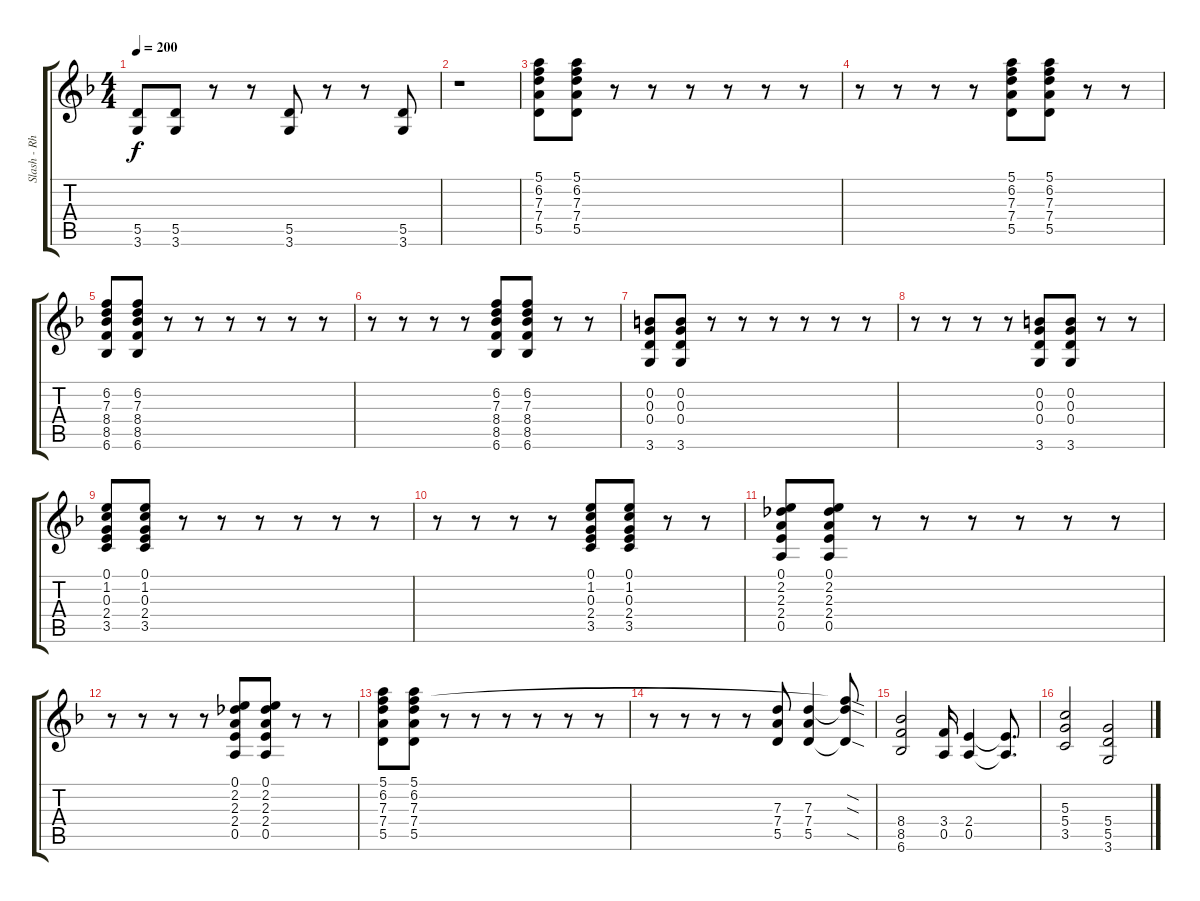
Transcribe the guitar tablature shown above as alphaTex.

\track ("Slash - Rhythm Guitar" "Slash - Rh") {instrument distortionguitar}
\staff {score tabs}
\tuning (E4 B3 G3 D3 A2 E2) {hide}
\ts (4 4)
\tempo 200
\clef g2
\ks dminor
(5.5 3.6).8{dy f} (5.5 3.6).8 r.8 r.8 (5.5 3.6).8 r.8 r.8 (5.5 3.6).8 |
r.1 |
(5.1 6.2 7.3 7.4 5.5).8 (5.1 6.2 7.3 7.4 5.5).8 r.8 r.8 r.8 r.8 r.8 r.8 |
r.8 r.8 r.8 r.8 (5.1 6.2 7.3 7.4 5.5).8 (5.1 6.2 7.3 7.4 5.5).8 r.8 r.8 |
(6.2 7.3 8.4 8.5 6.6).8 (6.2 7.3 8.4 8.5 6.6).8 r.8 r.8 r.8 r.8 r.8 r.8 |
r.8 r.8 r.8 r.8 (6.2 7.3 8.4 8.5 6.6).8 (6.2 7.3 8.4 8.5 6.6).8 r.8 r.8 |
(0.2 0.3 0.4 3.6).8 (0.2 0.3 0.4 3.6).8 r.8 r.8 r.8 r.8 r.8 r.8 |
r.8 r.8 r.8 r.8 (0.2 0.3 0.4 3.6).8 (0.2 0.3 0.4 3.6).8 r.8 r.8 |
(0.1 1.2 0.3 2.4 3.5).8 (0.1 1.2 0.3 2.4 3.5).8 r.8 r.8 r.8 r.8 r.8 r.8 |
r.8 r.8 r.8 r.8 (0.1 1.2 0.3 2.4 3.5).8 (0.1 1.2 0.3 2.4 3.5).8 r.8 r.8 |
(0.1 2.2 2.3 2.4 0.5).8 (0.1 2.2 2.3 2.4 0.5).8 r.8 r.8 r.8 r.8 r.8 r.8 |
r.8 r.8 r.8 r.8 (0.1 2.2 2.3 2.4 0.5).8 (0.1 2.2 2.3 2.4 0.5).8 r.8 r.8 |
(5.1 6.2 7.3 7.4 5.5).8 (5.1 6.2 7.3 7.4 5.5).8 r.8 r.8 r.8 r.8 r.8 r.8 |
r.8 r.8 r.8 r.8 (7.3 7.4 5.5).8 (7.3 7.4 5.5).4 (6.2{sod t} 7.3{sod t} 5.5{sod t}).8 |
(8.4 8.5 6.6).2 (3.4 0.5).16 (2.4 0.5).4 (2.4{t} 0.5{t}).8{d} |
(5.3 5.4 3.5).2 (5.4 5.5 3.6).2
